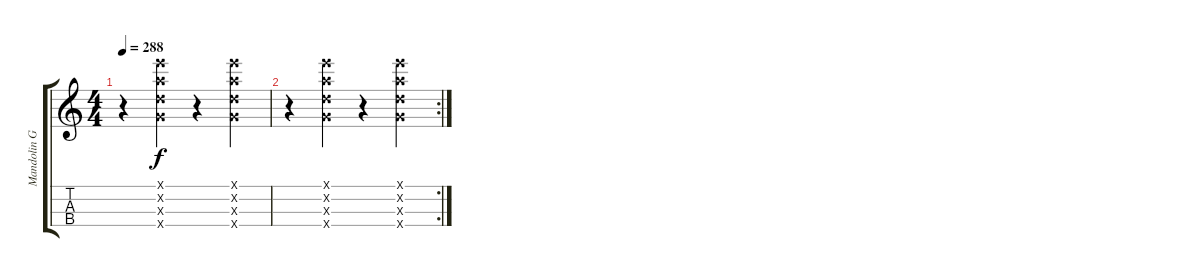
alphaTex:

\track ("Mandolin GDAE" "Mandolin G") {instrument acousticguitarnylon}
\staff {score tabs}
\tuning (E5 A4 D4 G3) {hide}
\ts (4 4)
\tempo 288
\clef g2
\ks c
r.4{dy f} (0.1{x} 0.2{x} 0.3{x} 0.4{x}).4 r.4 (0.1{x} 0.2{x} 0.3{x} 0.4{x}).4 |
\rc 2
r.4 (0.1{x} 0.2{x} 0.3{x} 0.4{x}).4 r.4 (0.1{x} 0.2{x} 0.3{x} 0.4{x}).4
